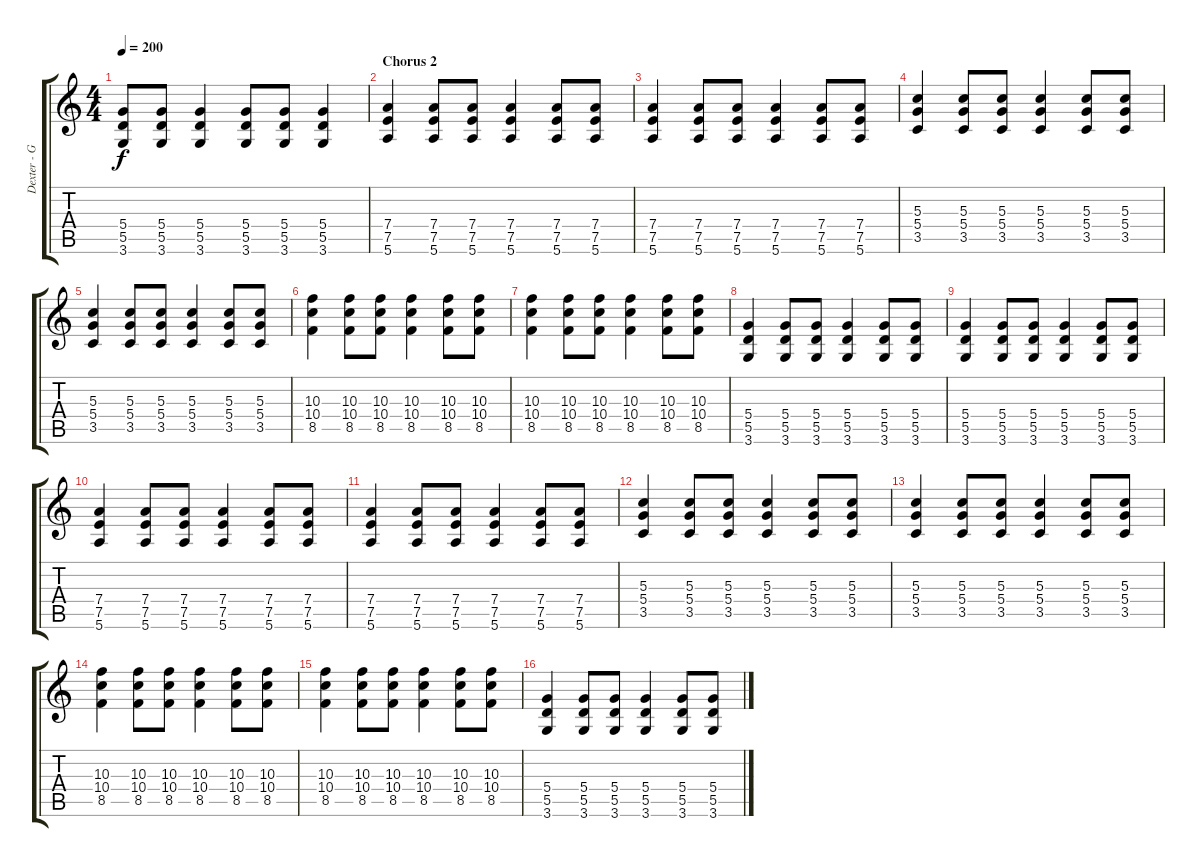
\track ("Dexter - Guitar " "Dexter - G") {instrument distortionguitar}
\staff {score tabs}
\tuning (E4 B3 G3 D3 A2 E2) {hide}
\ts (4 4)
\tempo 200
\clef g2
\ks c
(5.4 5.5 3.6).8{dy f} (5.4 5.5 3.6).8 (5.4 5.5 3.6).4 (5.4 5.5 3.6).8 (5.4 5.5 3.6).8 (5.4 5.5 3.6).4 |
\section ("" "Chorus 2")
(7.4 7.5 5.6).4 (7.4 7.5 5.6).8 (7.4 7.5 5.6).8 (7.4 7.5 5.6).4 (7.4 7.5 5.6).8 (7.4 7.5 5.6).8 |
(7.4 7.5 5.6).4 (7.4 7.5 5.6).8 (7.4 7.5 5.6).8 (7.4 7.5 5.6).4 (7.4 7.5 5.6).8 (7.4 7.5 5.6).8 |
(5.3 5.4 3.5).4 (5.3 5.4 3.5).8 (5.3 5.4 3.5).8 (5.3 5.4 3.5).4 (5.3 5.4 3.5).8 (5.3 5.4 3.5).8 |
(5.3 5.4 3.5).4 (5.3 5.4 3.5).8 (5.3 5.4 3.5).8 (5.3 5.4 3.5).4 (5.3 5.4 3.5).8 (5.3 5.4 3.5).8 |
(10.3 10.4 8.5).4 (10.3 10.4 8.5).8 (10.3 10.4 8.5).8 (10.3 10.4 8.5).4 (10.3 10.4 8.5).8 (10.3 10.4 8.5).8 |
(10.3 10.4 8.5).4 (10.3 10.4 8.5).8 (10.3 10.4 8.5).8 (10.3 10.4 8.5).4 (10.3 10.4 8.5).8 (10.3 10.4 8.5).8 |
(5.4 5.5 3.6).4 (5.4 5.5 3.6).8 (5.4 5.5 3.6).8 (5.4 5.5 3.6).4 (5.4 5.5 3.6).8 (5.4 5.5 3.6).8 |
(5.4 5.5 3.6).4 (5.4 5.5 3.6).8 (5.4 5.5 3.6).8 (5.4 5.5 3.6).4 (5.4 5.5 3.6).8 (5.4 5.5 3.6).8 |
(7.4 7.5 5.6).4 (7.4 7.5 5.6).8 (7.4 7.5 5.6).8 (7.4 7.5 5.6).4 (7.4 7.5 5.6).8 (7.4 7.5 5.6).8 |
(7.4 7.5 5.6).4 (7.4 7.5 5.6).8 (7.4 7.5 5.6).8 (7.4 7.5 5.6).4 (7.4 7.5 5.6).8 (7.4 7.5 5.6).8 |
(5.3 5.4 3.5).4 (5.3 5.4 3.5).8 (5.3 5.4 3.5).8 (5.3 5.4 3.5).4 (5.3 5.4 3.5).8 (5.3 5.4 3.5).8 |
(5.3 5.4 3.5).4 (5.3 5.4 3.5).8 (5.3 5.4 3.5).8 (5.3 5.4 3.5).4 (5.3 5.4 3.5).8 (5.3 5.4 3.5).8 |
(10.3 10.4 8.5).4 (10.3 10.4 8.5).8 (10.3 10.4 8.5).8 (10.3 10.4 8.5).4 (10.3 10.4 8.5).8 (10.3 10.4 8.5).8 |
(10.3 10.4 8.5).4 (10.3 10.4 8.5).8 (10.3 10.4 8.5).8 (10.3 10.4 8.5).4 (10.3 10.4 8.5).8 (10.3 10.4 8.5).8 |
(5.4 5.5 3.6).4 (5.4 5.5 3.6).8 (5.4 5.5 3.6).8 (5.4 5.5 3.6).4 (5.4 5.5 3.6).8 (5.4 5.5 3.6).8
